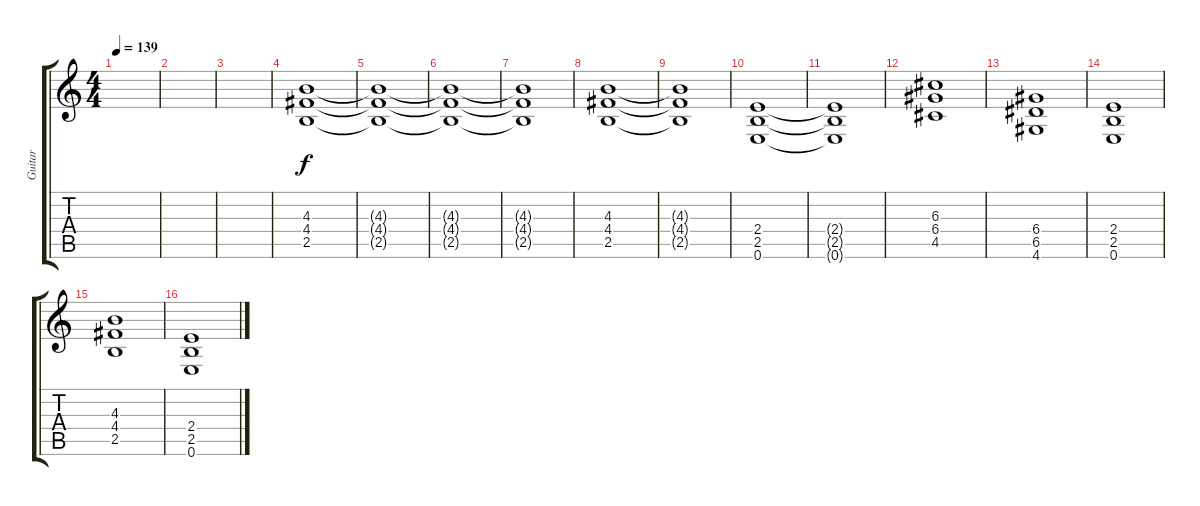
\track ("Guitar" "Guitar") {instrument overdrivenguitar}
\staff {score tabs}
\tuning (E4 B3 G3 D3 A2 E2) {hide}
\ts (4 4)
\tempo 139
\clef g2
\ks c
|
|
|
(4.3 4.4 2.5).1 |
(4.3{t} 4.4{t} 2.5{t}).1 |
(4.3{t} 4.4{t} 2.5{t}).1 |
(4.3{t} 4.4{t} 2.5{t}).1 |
(4.3 4.4 2.5).1 |
(4.3{t} 4.4{t} 2.5{t}).1 |
(2.4 2.5 0.6).1 |
(2.4{t} 2.5{t} 0.6{t}).1 |
(6.3 6.4 4.5).1 |
(6.4 6.5 4.6).1 |
(2.4 2.5 0.6).1 |
(4.3 4.4 2.5).1 |
(2.4 2.5 0.6).1
